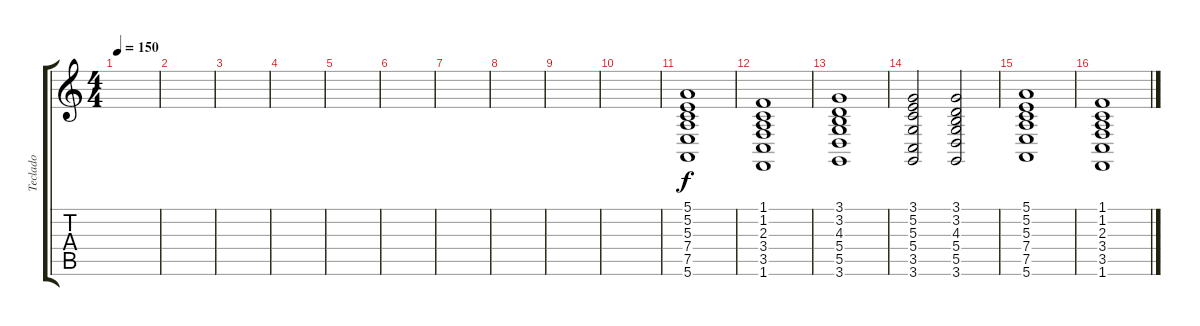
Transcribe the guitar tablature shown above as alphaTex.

\track ("Teclado" "Teclado") {instrument choiraahs}
\staff {score tabs}
\tuning (E4 B3 G3 D3 A2 E2) {hide}
\ts (4 4)
\tempo 150
\clef g2
\ks c
|
|
|
|
|
|
|
|
|
|
(5.1 5.2 5.3 7.4 7.5 5.6).1 |
(1.1 1.2 2.3 3.4 3.5 1.6).1 |
(3.1 3.2 4.3 5.4 5.5 3.6).1 |
(3.1 5.2 5.3 5.4 3.5 3.6).2 (3.1 3.2 4.3 5.4 5.5 3.6).2 |
(5.1 5.2 5.3 7.4 7.5 5.6).1 |
(1.1 1.2 2.3 3.4 3.5 1.6).1
